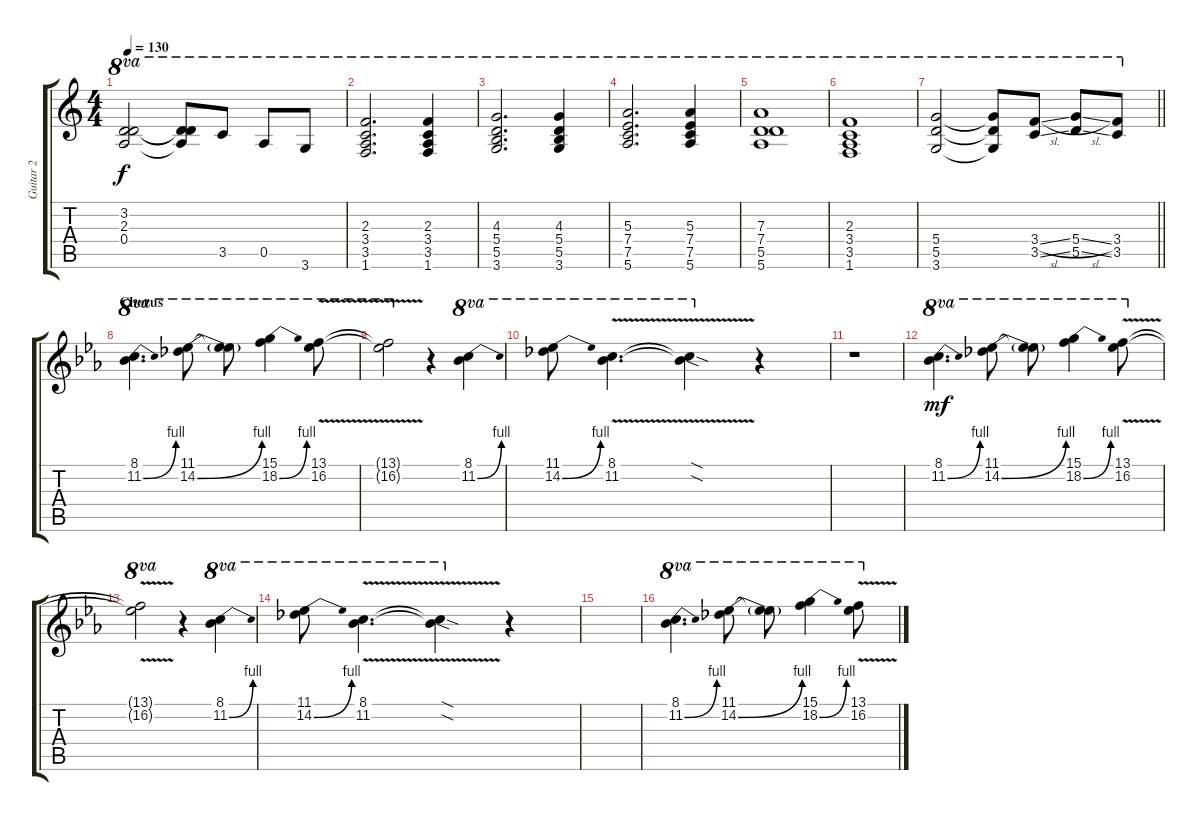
\track ("Guitar 2" "Guitar 2") {instrument distortionguitar}
\staff {score tabs}
\tuning (E4 B3 G3 D4 A3 E3) {hide}
\ts (4 4)
\tempo 130
\clef g2
\ks c
(3.2 2.3 0.4).2{ot 8va dy f} (3.2{t} 2.3{t} 0.4{t}).8{ot 8va} 3.5.8{ot 8va} 0.5.8{ot 8va} 3.6.8{ot 8va} |
(2.3 3.4 3.5 1.6).2{d ot 8va} (2.3 3.4 3.5 1.6).4{ot 8va} |
(4.3 5.4 5.5 3.6).2{d ot 8va} (4.3 5.4 5.5 3.6).4{ot 8va} |
(5.3 7.4 7.5 5.6).2{d ot 8va} (5.3 7.4 7.5 5.6).4{ot 8va} |
(7.3 7.4 5.5 5.6).1{ot 8va} |
(2.3 3.4 3.5 1.6).1{ot 8va} |
\barLineRight lightlight
(5.4 5.5 3.6).2{ot 8va} (5.4{t} 5.5{t} 3.6{t}).8{ot 8va} (3.4{sl} 3.5{ss}).8{ot 8va} (5.4{sl} 5.5{ss}).8{ot 8va} (3.4 3.5).8{ot 8va} |
\section ("" "Chorus")
\ks eb
(8.1 11.2{be (bend 0 0 60 4)}).4{d ot 8va} (11.1 14.2{be (bend 0 0 60 4)}).8{ot 8va} (11.1{t} 14.2{t}).8{ot 8va} (15.1 18.2{be (bend 0 0 60 4)}).4{ot 8va} (13.1{v} 16.2{v}).8{ot 8va} |
(13.1{v t} 16.2{v t}).2{ot 8va} r.4 (8.1 11.2{be (bend 0 0 60 4)}).4{ot 8va} |
(11.1 14.2{be (bend 0 0 60 4)}).8{ot 8va} (8.1{v} 11.2{v}).4{d ot 8va} (8.1{sod t} 11.2{sod t}).4{ot 8va} r.4 |
r.1 |
(8.1 11.2{be (bend 0 0 60 4)}).4{d ot 8va dy mf} (11.1 14.2{be (bend 0 0 60 4)}).8{ot 8va} (11.1{t} 14.2{t}).8{ot 8va} (15.1 18.2{be (bend 0 0 60 4)}).4{ot 8va} (13.1{v} 16.2{v}).8{ot 8va} |
(13.1{v t} 16.2{v t}).2{ot 8va} r.4 (8.1 11.2{be (bend 0 0 60 4)}).4{ot 8va} |
(11.1 14.2{be (bend 0 0 60 4)}).8{ot 8va} (8.1{v} 11.2{v}).4{d ot 8va} (8.1{sod t} 11.2{sod t}).4{ot 8va} r.4 |
|
(8.1 11.2{be (bend 0 0 60 4)}).4{d ot 8va} (11.1 14.2{be (bend 0 0 60 4)}).8{ot 8va} (11.1{t} 14.2{t}).8{ot 8va} (15.1 18.2{be (bend 0 0 60 4)}).4{ot 8va} (13.1{v} 16.2{v}).8{ot 8va}
